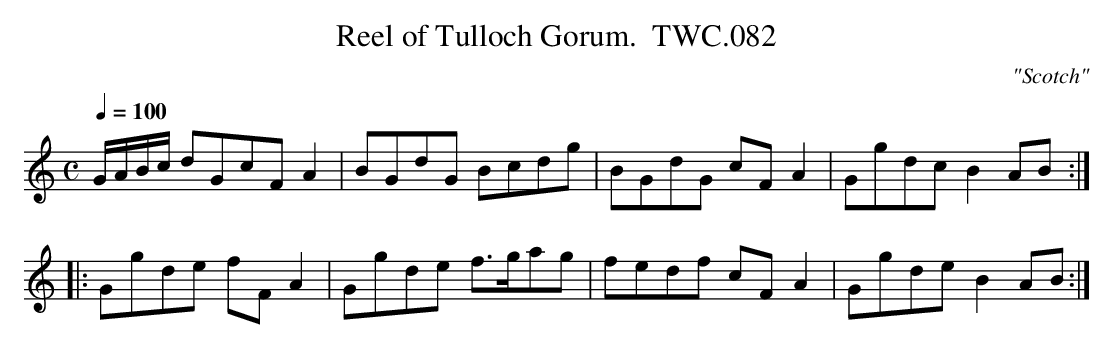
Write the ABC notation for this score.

X:1
T:Reel of Tulloch Gorum.  TWC.082
L:1/8
O:"Scotch"
Q:"Allegro"
M:C
Q:1/4=100
K:C
G/A/B/c/ dGcF A2|BGdG Bcdg|BGdG cF A2|Ggdc B2 AB :|
|: Ggde fF A2|Ggde f>gag|fedf cF A2|Ggde B2 AB :|
